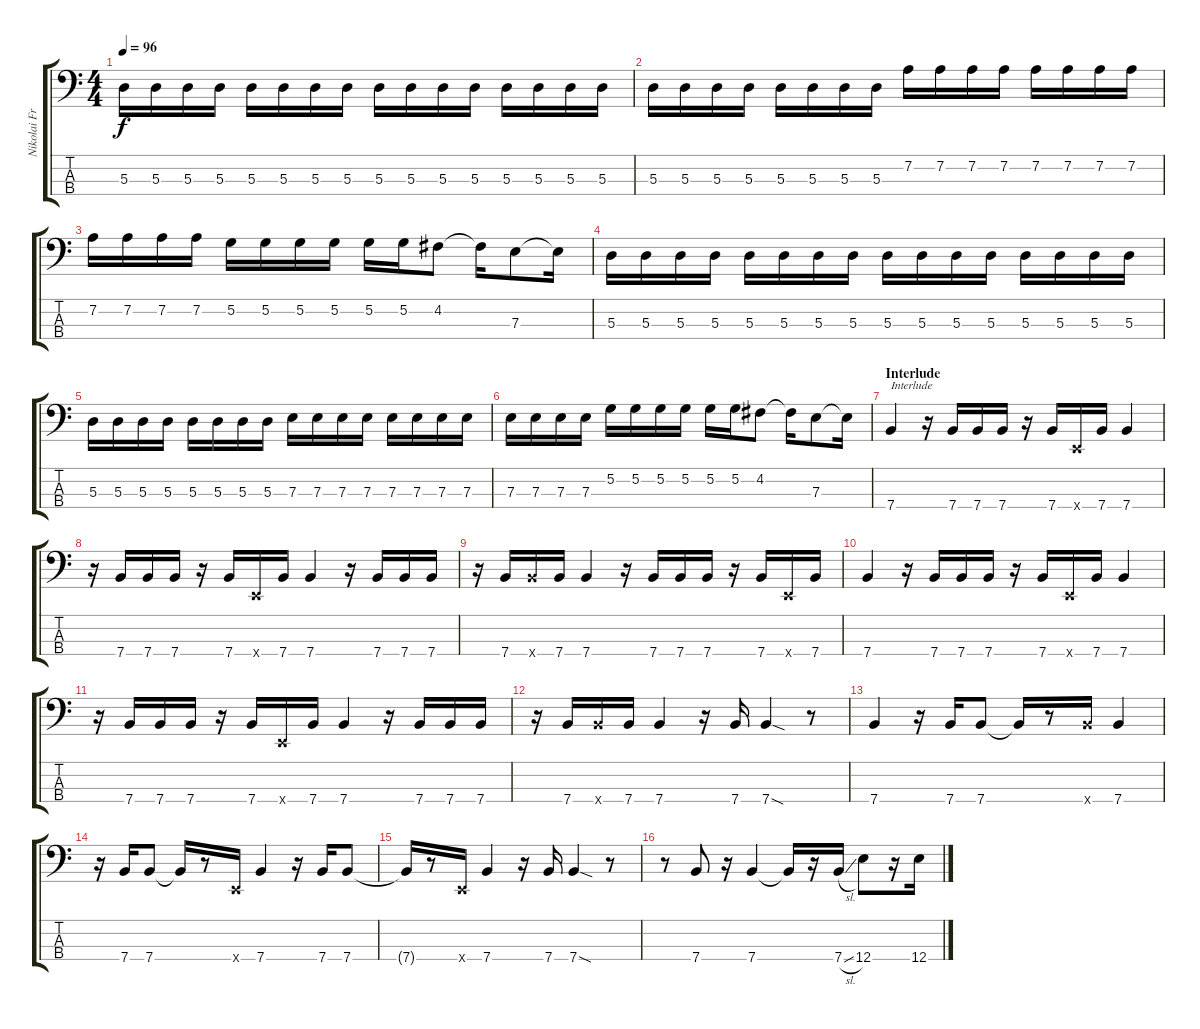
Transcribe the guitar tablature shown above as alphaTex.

\track ("Nikolai Fraiture" "Nikolai Fr") {instrument electricbasspick}
\staff {score tabs}
\tuning (G2 D2 A1 E1) {hide}
\ts (4 4)
\tempo 96
\clef f4
\ks c
5.3.16{dy f} 5.3.16 5.3.16 5.3.16 5.3.16 5.3.16 5.3.16 5.3.16 5.3.16 5.3.16 5.3.16 5.3.16 5.3.16 5.3.16 5.3.16 5.3.16 |
5.3.16 5.3.16 5.3.16 5.3.16 5.3.16 5.3.16 5.3.16 5.3.16 7.2.16 7.2.16 7.2.16 7.2.16 7.2.16 7.2.16 7.2.16 7.2.16 |
7.2.16 7.2.16 7.2.16 7.2.16 5.2.16 5.2.16 5.2.16 5.2.16 5.2.16 5.2.16 4.2.8 4.2{t}.16 7.3.8 7.3{t}.16 |
5.3.16 5.3.16 5.3.16 5.3.16 5.3.16 5.3.16 5.3.16 5.3.16 5.3.16 5.3.16 5.3.16 5.3.16 5.3.16 5.3.16 5.3.16 5.3.16 |
5.3.16 5.3.16 5.3.16 5.3.16 5.3.16 5.3.16 5.3.16 5.3.16 7.3.16 7.3.16 7.3.16 7.3.16 7.3.16 7.3.16 7.3.16 7.3.16 |
7.3.16 7.3.16 7.3.16 7.3.16 5.2.16 5.2.16 5.2.16 5.2.16 5.2.16 5.2.16 4.2.8 4.2{t}.16 7.3.8 7.3{t}.16 |
\section ("" "Interlude")
7.4.4{txt "Interlude"} r.16 7.4.16 7.4.16 7.4.16 r.16 7.4.16 0.4{x}.16 7.4.16 7.4.4 |
r.16 7.4.16 7.4.16 7.4.16 r.16 7.4.16 0.4{x}.16 7.4.16 7.4.4 r.16 7.4.16 7.4.16 7.4.16 |
r.16 7.4.16 7.4{x}.16 7.4.16 7.4.4 r.16 7.4.16 7.4.16 7.4.16 r.16 7.4.16 0.4{x}.16 7.4.16 |
7.4.4 r.16 7.4.16 7.4.16 7.4.16 r.16 7.4.16 0.4{x}.16 7.4.16 7.4.4 |
r.16 7.4.16 7.4.16 7.4.16 r.16 7.4.16 0.4{x}.16 7.4.16 7.4.4 r.16 7.4.16 7.4.16 7.4.16 |
r.16 7.4.16 7.4{x}.16 7.4.16 7.4.4 r.16 7.4.16 7.4{sod}.4 r.8 |
7.4.4 r.16 7.4.16 7.4.8 7.4{t}.16 r.8 7.4{x}.16 7.4.4 |
r.16 7.4.16 7.4.8 7.4{t}.16 r.8 0.4{x}.16 7.4.4 r.16 7.4.16 7.4.8 |
7.4{t}.16 r.8 0.4{x}.16 7.4.4 r.16 7.4.16 7.4{sod}.4 r.8 |
r.8 7.4.8 r.16 7.4.4 7.4{t}.16 r.16 7.4{sl}.16 12.4.8 r.16 12.4.16
